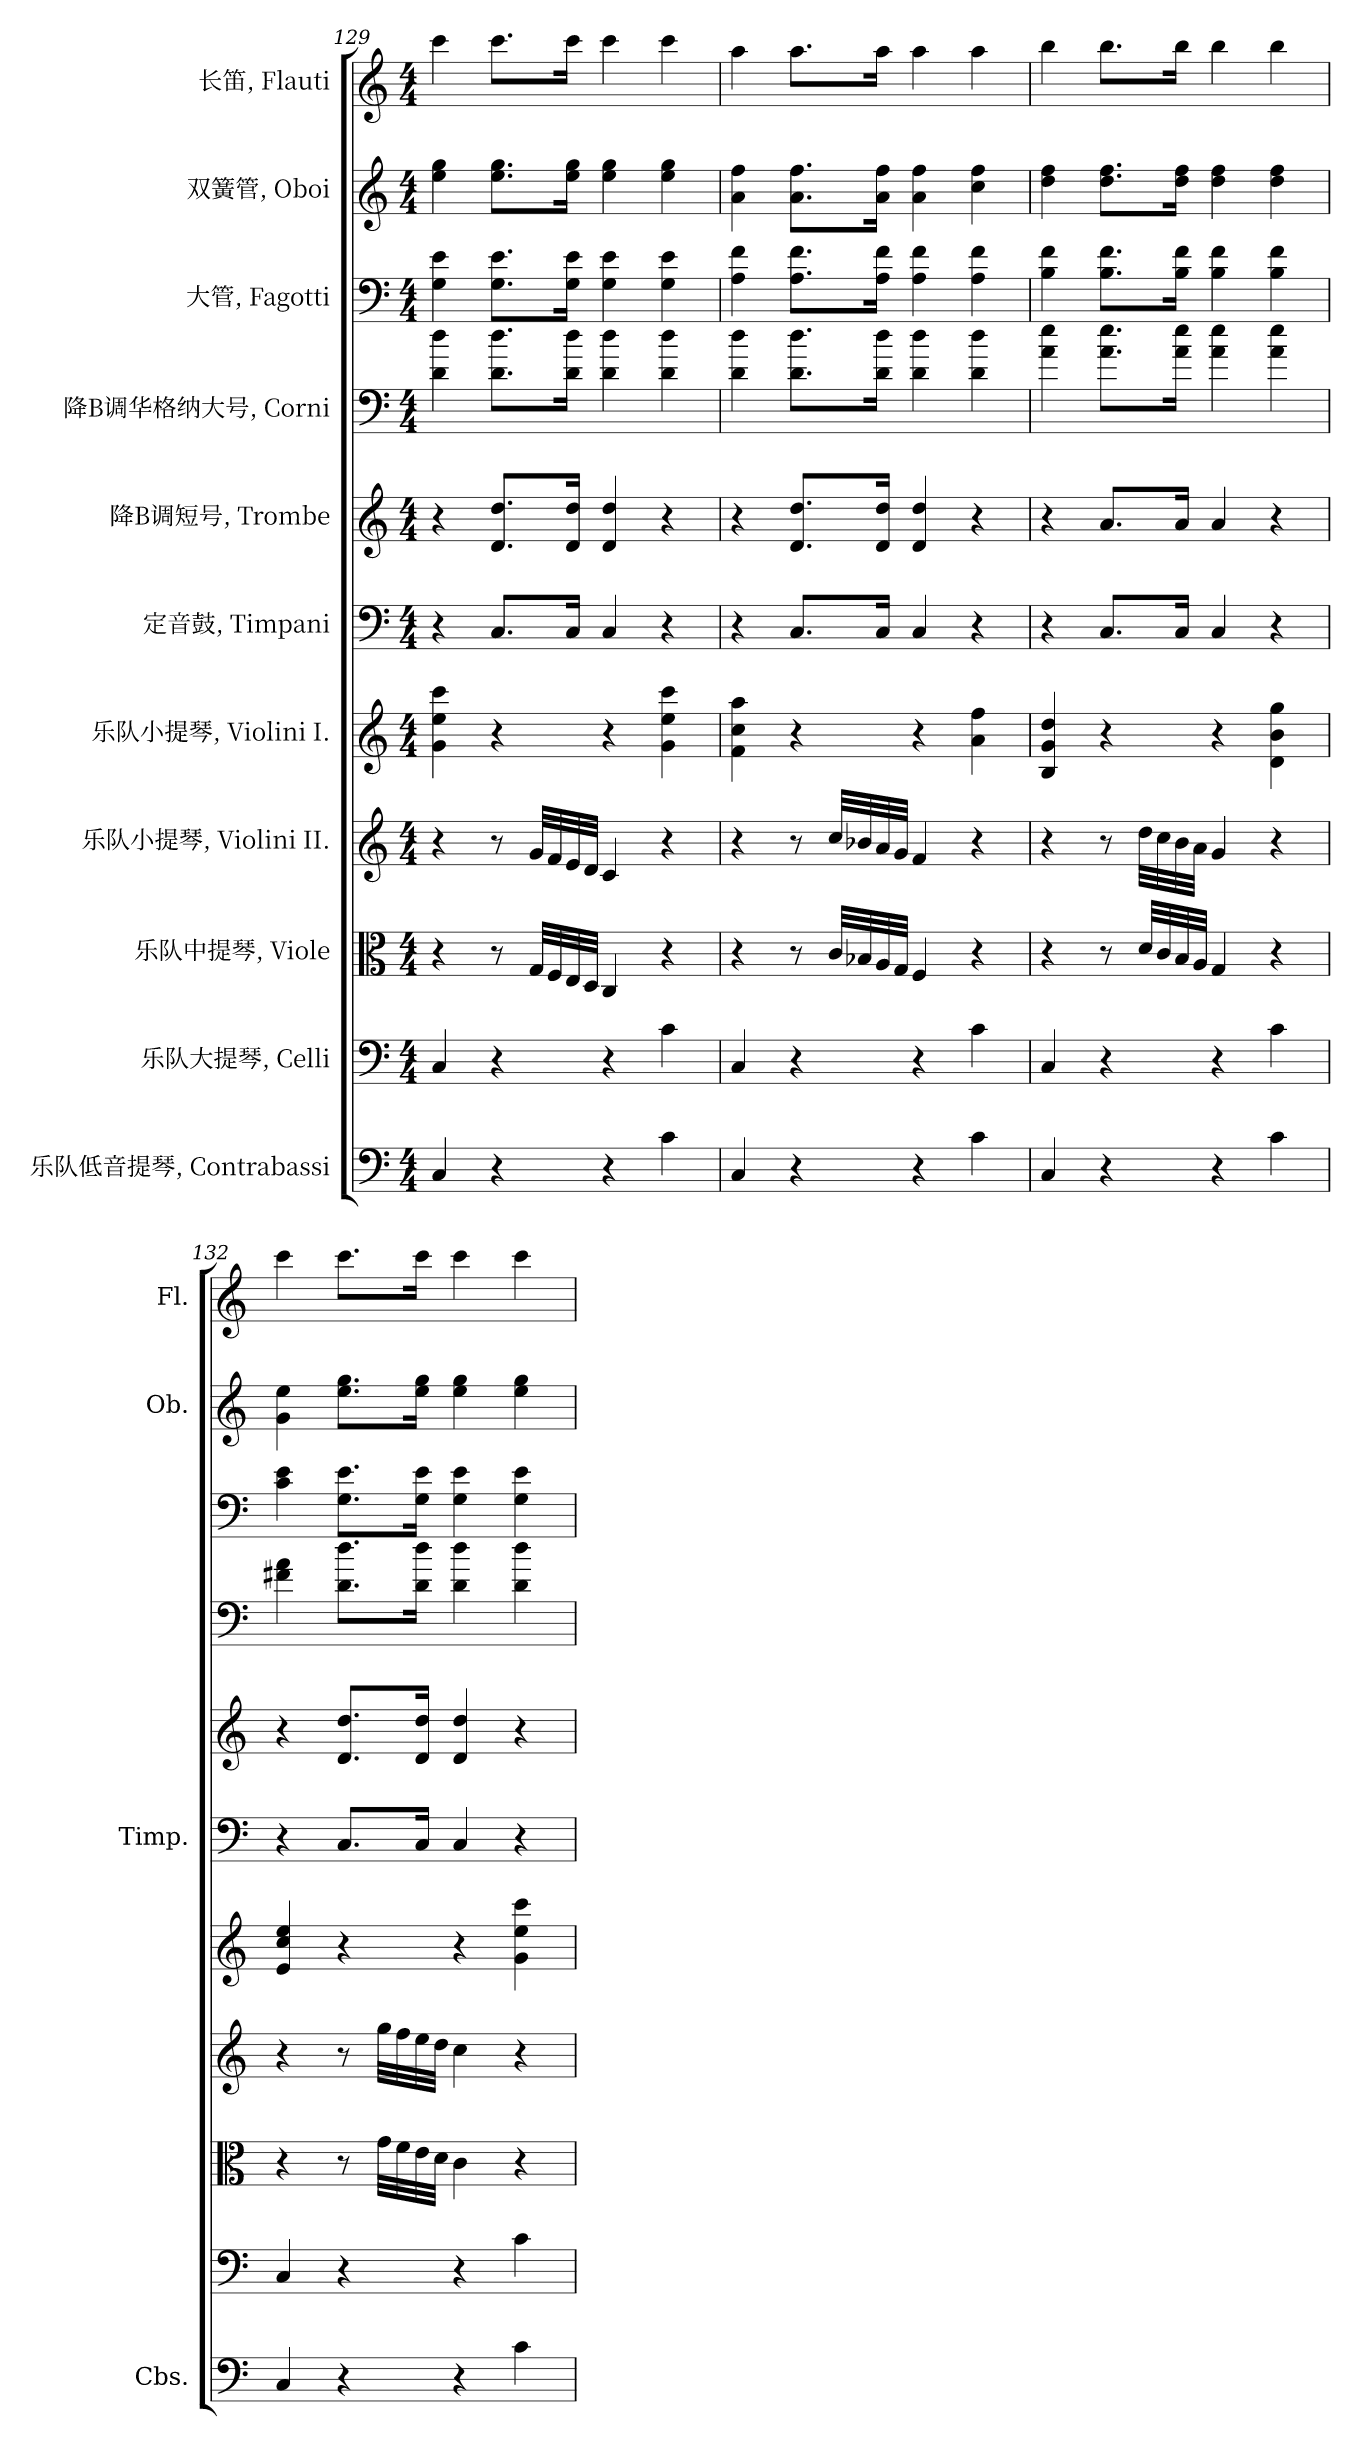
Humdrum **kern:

**kern	**kern	**kern	**kern	**kern	**kern	**kern	**kern	**kern	**kern	**kern
*part11	*part10	*part9	*part8	*part7	*part6	*part5	*part4	*part3	*part2	*part1
*staff11	*staff10	*staff9	*staff8	*staff7	*staff6	*staff5	*staff4	*staff3	*staff2	*staff1
*I"乐队低音提琴, Contrabassi	*I"乐队大提琴, Celli	*I"乐队中提琴, Viole	*I"乐队小提琴, Violini II.	*I"乐队小提琴, Violini I.	*I"定音鼓, Timpani	*I"降B调短号, Trombe	*I"降B调华格纳大号, Corni	*I"大管, Fagotti	*I"双簧管, Oboi	*I"长笛, Flauti
*I'Cbs.	*	*	*	*	*I'Timp.	*	*	*	*I'Ob.	*I'Fl.
*clefF4	*clefF4	*clefC3	*clefG2	*clefG2	*clefF4	*clefG2	*clefF4	*clefF4	*clefG2	*clefG2
*ITrd7c12	*	*	*	*	*	*ITrd1c2	*ITrd1c2	*	*	*
*k[]	*k[]	*k[]	*k[]	*k[]	*k[]	*k[b-e-]	*k[b-e-]	*k[]	*k[]	*k[]
*M4/4	*M4/4	*M4/4	*M4/4	*M4/4	*M4/4	*M4/4	*M4/4	*M4/4	*M4/4	*M4/4
=129	=129	=129	=129	=129	=129	=129	=129	=129	=129	=129
4CC/	4C/	4r	4r	4g\ 4ee\ 4ccc\	4r	4r	4c\ 4cc\	4G\ 4e\	4ee\ 4gg\	4ccc\
4r	4r	8r	8r	4r	8.C/L	8.c/ 8.cc/L	8.c\ 8.cc\L	8.G\ 8.e\L	8.ee\ 8.gg\L	8.ccc\L
.	.	32G/LLL	32g/LLL	.	.	.	.	.	.	.
.	.	32F/	32f/	.	.	.	.	.	.	.
.	.	32E/	32e/	.	16C/Jk	16c/ 16cc/Jk	16c\ 16cc\Jk	16G\ 16e\Jk	16ee\ 16gg\Jk	16ccc\Jk
.	.	32D/JJJ	32d/JJJ	.	.	.	.	.	.	.
4r	4r	4C/	4c/	4r	4C/	4c/ 4cc/	4c\ 4cc\	4G\ 4e\	4ee\ 4gg\	4ccc\
4C\	4c\	4r	4r	4g\ 4ee\ 4ccc\	4r	4r	4c\ 4cc\	4G\ 4e\	4ee\ 4gg\	4ccc\
=130	=130	=130	=130	=130	=130	=130	=130	=130	=130	=130
4CC/	4C/	4r	4r	4f\ 4cc\ 4aa\	4r	4r	4c\ 4cc\	4A\ 4f\	4a\ 4ff\	4aa\
4r	4r	8r	8r	4r	8.C/L	8.c/ 8.cc/L	8.c\ 8.cc\L	8.A\ 8.f\L	8.a\ 8.ff\L	8.aa\L
.	.	32c/LLL	32cc/LLL	.	.	.	.	.	.	.
.	.	32B-X/	32b-X/	.	.	.	.	.	.	.
.	.	32A/	32a/	.	16C/Jk	16c/ 16cc/Jk	16c\ 16cc\Jk	16A\ 16f\Jk	16a\ 16ff\Jk	16aa\Jk
.	.	32G/JJJ	32g/JJJ	.	.	.	.	.	.	.
4r	4r	4F/	4f/	4r	4C/	4c/ 4cc/	4c\ 4cc\	4A\ 4f\	4a\ 4ff\	4aa\
4C\	4c\	4r	4r	4a\ 4ff\	4r	4r	4c\ 4cc\	4A\ 4f\	4cc\ 4ff\	4aa\
!!LO:PB:g=z
=131	=131	=131	=131	=131	=131	=131	=131	=131	=131	=131
4CC/	4C/	4r	4r	4B/ 4g/ 4dd/	4r	4r	4g\ 4dd\	4B\ 4f\	4dd\ 4ff\	4bb\
4r	4r	8r	8r	4r	8.C/L	8.g/L	8.g\ 8.dd\L	8.B\ 8.f\L	8.dd\ 8.ff\L	8.bb\L
.	.	32d/LLL	32dd\LLL	.	.	.	.	.	.	.
.	.	32c/	32cc\	.	.	.	.	.	.	.
.	.	32B/	32b\	.	16C/Jk	16g/Jk	16g\ 16dd\Jk	16B\ 16f\Jk	16dd\ 16ff\Jk	16bb\Jk
.	.	32A/JJJ	32a\JJJ	.	.	.	.	.	.	.
4r	4r	4G/	4g/	4r	4C/	4g/	4g\ 4dd\	4B\ 4f\	4dd\ 4ff\	4bb\
4C\	4c\	4r	4r	4d\ 4b\ 4gg\	4r	4r	4g\ 4dd\	4B\ 4f\	4dd\ 4ff\	4bb\
=132	=132	=132	=132	=132	=132	=132	=132	=132	=132	=132
4CC/	4C/	4r	4r	4e/ 4cc/ 4ee/	4r	4r	4en\ 4g\	4c\ 4e\	4g\ 4ee\	4ccc\
4r	4r	8r	8r	4r	8.C/L	8.c/ 8.cc/L	8.c\ 8.cc\L	8.G\ 8.e\L	8.ee\ 8.gg\L	8.ccc\L
.	.	32g\LLL	32gg\LLL	.	.	.	.	.	.	.
.	.	32f\	32ff\	.	.	.	.	.	.	.
.	.	32e\	32ee\	.	16C/Jk	16c/ 16cc/Jk	16c\ 16cc\Jk	16G\ 16e\Jk	16ee\ 16gg\Jk	16ccc\Jk
.	.	32d\JJJ	32dd\JJJ	.	.	.	.	.	.	.
4r	4r	4c\	4cc\	4r	4C/	4c/ 4cc/	4c\ 4cc\	4G\ 4e\	4ee\ 4gg\	4ccc\
4C\	4c\	4r	4r	4g\ 4ee\ 4ccc\	4r	4r	4c\ 4cc\	4G\ 4e\	4ee\ 4gg\	4ccc\
=	=	=	=	=	=	=	=	=	=	=
*-	*-	*-	*-	*-	*-	*-	*-	*-	*-	*-
